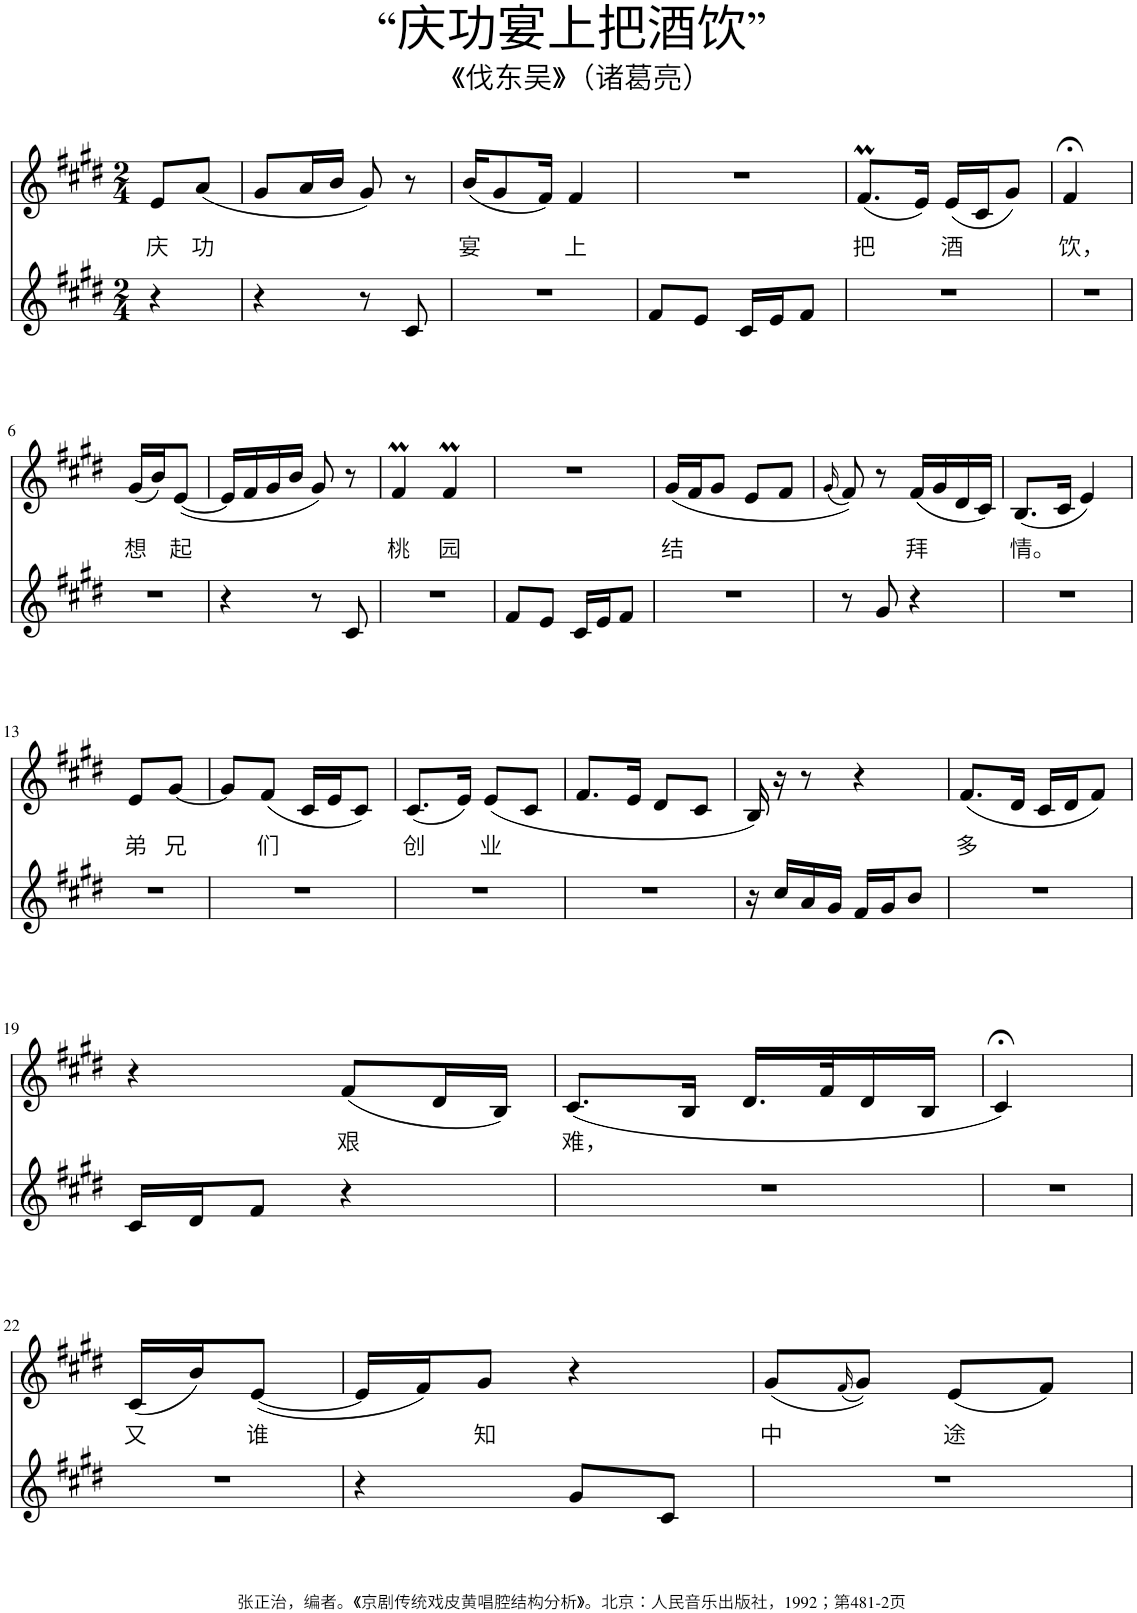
**kern	**kern	**text
*part2	*part1	*part1
*staff2	*staff1	*staff1
*I"Piano	*I"Piano	*
*I'Pno	*I'Pno	*
*clefG2	*clefG2	*
*k[f#c#g#d#]	*k[f#c#g#d#]	*
*M2/4	*M2/4	*
=	=	=
!	!	!LO:LY:b
4r	8e/L	庆
!	!	!LO:LY:b
.	(8a/J	功
=1	=1	=1
4r	8g#/L	.
.	16a/L	.
.	16b/JJ	.
8r	8g#/)	.
8c#/	8r	.
=2	=2	=2
!	!	!LO:LY:b
2r	(16b/KL	宴
.	8g#/	.
.	16f#/Jk)	.
!	!	!LO:LY:b
.	4f#/	上
=3	=3	=3
8f#/L	2r	.
8e/J	.	.
16c#/LL	.	.
16e/J	.	.
8f#/J	.	.
=4	=4	=4
!	!	!LO:LY:b
2r	(8.f#M/L	把
.	16e/Jk)	.
!	!	!LO:LY:b
.	(16e/LL	酒
.	16c#/J	.
.	8g#/J)	.
=5	=5	=5
!	!	!LO:LY:b
2r	4f#;</	饮，
.	4ryy	.
!!LO:LB:g=z
=6	=6	=6
!	!	!LO:LY:b
2r	(16g#/LL	想
.	16b/J)	.
!	!	!LO:LY:b
.	([8e/J	起
.	4ryy	.
=7	=7	=7
4r	16e/LL]	.
.	16f#/	.
.	16g#/	.
.	16b/JJ	.
8r	8g#/)	.
8c#/	8r	.
=8	=8	=8
!	!	!LO:LY:b
2r	4f#M/	桃
!	!	!LO:LY:b
.	4f#M/	园
=9	=9	=9
8f#/L	2r	.
8e/J	.	.
16c#/LL	.	.
16e/J	.	.
8f#/J	.	.
=10	=10	=10
!	!	!LO:LY:b
2r	(16g#/LL	结
.	16f#/J	.
.	8g#/J	.
.	8e/L	.
.	8f#/J	.
=11	=11	=11
.	(16qg#/	.
8r	8f#/))	.
8g#/	8r	.
!	!	!LO:LY:b
4r	(16f#/LL	拜
.	16g#/	.
.	16d#/	.
.	16c#/JJ)	.
=12	=12	=12
!	!	!LO:LY:b
2r	(8.B/L	情。
.	16c#/Jk	.
.	4e/)	.
!!LO:LB:g=z
=13	=13	=13
!	!	!LO:LY:b
2r	8e/L	弟
!	!	!LO:LY:b
.	[8g#/J	兄
.	4ryy	.
=14	=14	=14
2r	8g#/L]	.
!	!	!LO:LY:b
.	(8f#/J	们
.	16c#/LL	.
.	16e/J	.
.	8c#/J)	.
=15	=15	=15
!	!	!LO:LY:b
2r	(8.c#/L	创
.	16e/Jk)	.
!	!	!LO:LY:b
.	(8e/L	业
.	8c#/J	.
=16	=16	=16
2r	8.f#/L	.
.	16e/Jk	.
.	8d#/L	.
.	8c#/J	.
=17	=17	=17
16r	16B/)	.
16cc#/LL	16r	.
16a/	8r	.
16g#/JJ	.	.
16f#/LL	4r	.
16g#/J	.	.
8b/J	.	.
=18	=18	=18
!	!	!LO:LY:b
2r	(8.f#/L	多
.	16d#/Jk	.
.	16c#/LL	.
.	16d#/J	.
.	8f#/J)	.
!!LO:LB:g=z
=19	=19	=19
16c#/LL	4r	.
16d#/J	.	.
8f#/J	.	.
!	!	!LO:LY:b
4r	(8f#/L	艰
.	16d#/L	.
.	16B/JJ)	.
=20	=20	=20
!	!	!LO:LY:b
2r	(8.c#/L	难，
.	16B/Jk	.
.	16.d#/LL	.
.	32f#/K	.
.	16d#/	.
.	16B/JJ	.
=21	=21	=21
2r	4c#;</)	.
.	4ryy	.
!!LO:LB:g=z
=22	=22	=22
!	!	!LO:LY:b
2r	(16c#/LL	又
.	16b/J)	.
!	!	!LO:LY:b
.	([8e/J	谁
.	4ryy	.
=23	=23	=23
4r	16e/LL]	.
.	16f#/J)	.
!	!	!LO:LY:b
.	8g#/J	知
8g#/L	4r	.
8c#/J	.	.
=24	=24	=24
!	!	!LO:LY:b
2r	(8g#/L	中
.	(16qf#/	.
.	8g#/J))	.
!	!	!LO:LY:b
.	(8e/L	途
.	8f#/J)	.
=	=	=
*-	*-	*-
